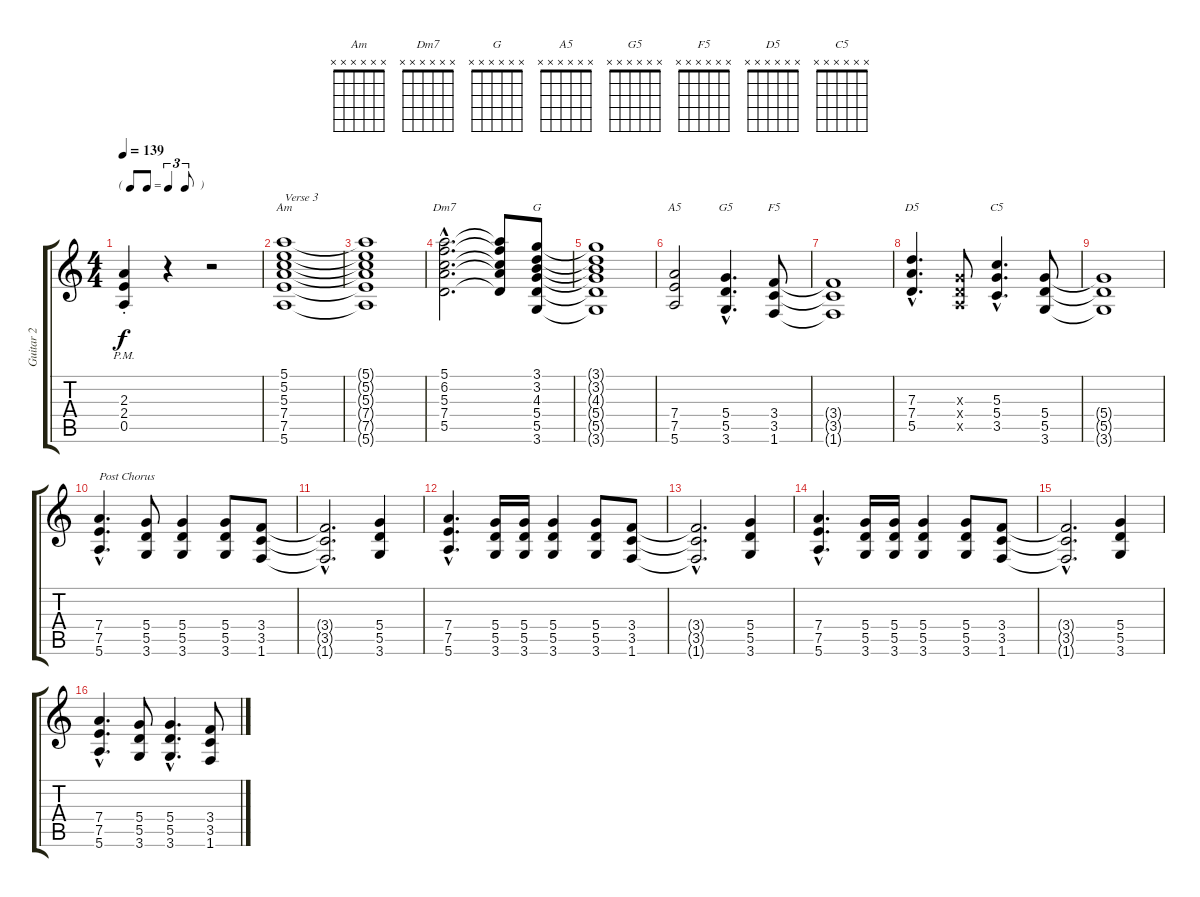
\track ("Guitar 2" "Guitar 2") {instrument overdrivenguitar}
\staff {score tabs}
\tuning (E4 B3 G3 D3 A2 E2) {hide}
\chord ("Am" x x x x x x) {firstfret 0}
\chord ("Dm7" x x x x x x) {firstfret 0}
\chord ("G" x x x x x x) {firstfret 0}
\chord ("A5" x x x x x x) {firstfret 0}
\chord ("G5" x x x x x x) {firstfret 0}
\chord ("F5" x x x x x x) {firstfret 0}
\chord ("D5" x x x x x x) {firstfret 0}
\chord ("C5" x x x x x x) {firstfret 0}
\ts (4 4)
\tf triplet8th
\tempo 139
\clef g2
\ks c
(2.3{st} 2.4{pm} 0.5{pm}).4{dy f} r.4 r.2 |
(5.1 5.2 5.3 7.4 7.5 5.6).1{ch "Am" txt "Verse 3"} |
(5.1{t} 5.2{t} 5.3{t} 7.4{t} 7.5{t} 5.6{t}).1 |
(5.1{hac} 6.2{hac} 5.3{hac} 7.4{hac} 5.5{hac}).2{d ch "Dm7"} (5.1{t} 6.2{t} 5.3{t} 7.4{t} 5.5{t}).8 (3.1 3.2 4.3 5.4 5.5 3.6).8{ch "G"} |
(3.1{t} 3.2{t} 4.3{t} 5.4{t} 5.5{t} 3.6{t}).1 |
(7.4 7.5 5.6).2{ch "A5"} (5.4{hac} 5.5{hac} 3.6{hac}).4{d ch "G5"} (3.4 3.5 1.6).8{ch "F5"} |
(3.4{t} 3.5{t} 1.6{t}).1 |
(7.3{hac} 7.4{hac} 5.5{hac}).4{d ch "D5"} (0.3{x} 0.4{x} 0.5{x}).8 (5.3{hac} 5.4{hac} 3.5{hac}).4{d ch "C5"} (5.4 5.5 3.6).8 |
(5.4{t} 5.5{t} 3.6{t}).1 |
(7.4{hac} 7.5{hac} 5.6{hac}).4{d txt "Post Chorus"} (5.4 5.5 3.6).8 (5.4 5.5 3.6).4 (5.4 5.5 3.6).8 (3.4 3.5 1.6).8 |
(3.4{hac t} 3.5{hac t} 1.6{hac t}).2{d} (5.4 5.5 3.6).4 |
(7.4{hac} 7.5{hac} 5.6{hac}).4{d} (5.4 5.5 3.6).16 (5.4 5.5 3.6).16 (5.4 5.5 3.6).4 (5.4 5.5 3.6).8 (3.4 3.5 1.6).8 |
(3.4{hac t} 3.5{hac t} 1.6{hac t}).2{d} (5.4 5.5 3.6).4 |
(7.4{hac} 7.5{hac} 5.6{hac}).4{d} (5.4 5.5 3.6).16 (5.4 5.5 3.6).16 (5.4 5.5 3.6).4 (5.4 5.5 3.6).8 (3.4 3.5 1.6).8 |
(3.4{hac t} 3.5{hac t} 1.6{hac t}).2{d} (5.4 5.5 3.6).4 |
(7.4{hac} 7.5{hac} 5.6{hac}).4{d} (5.4 5.5 3.6).8 (5.4{hac} 5.5{hac} 3.6{hac}).4{d} (3.4 3.5 1.6).8
